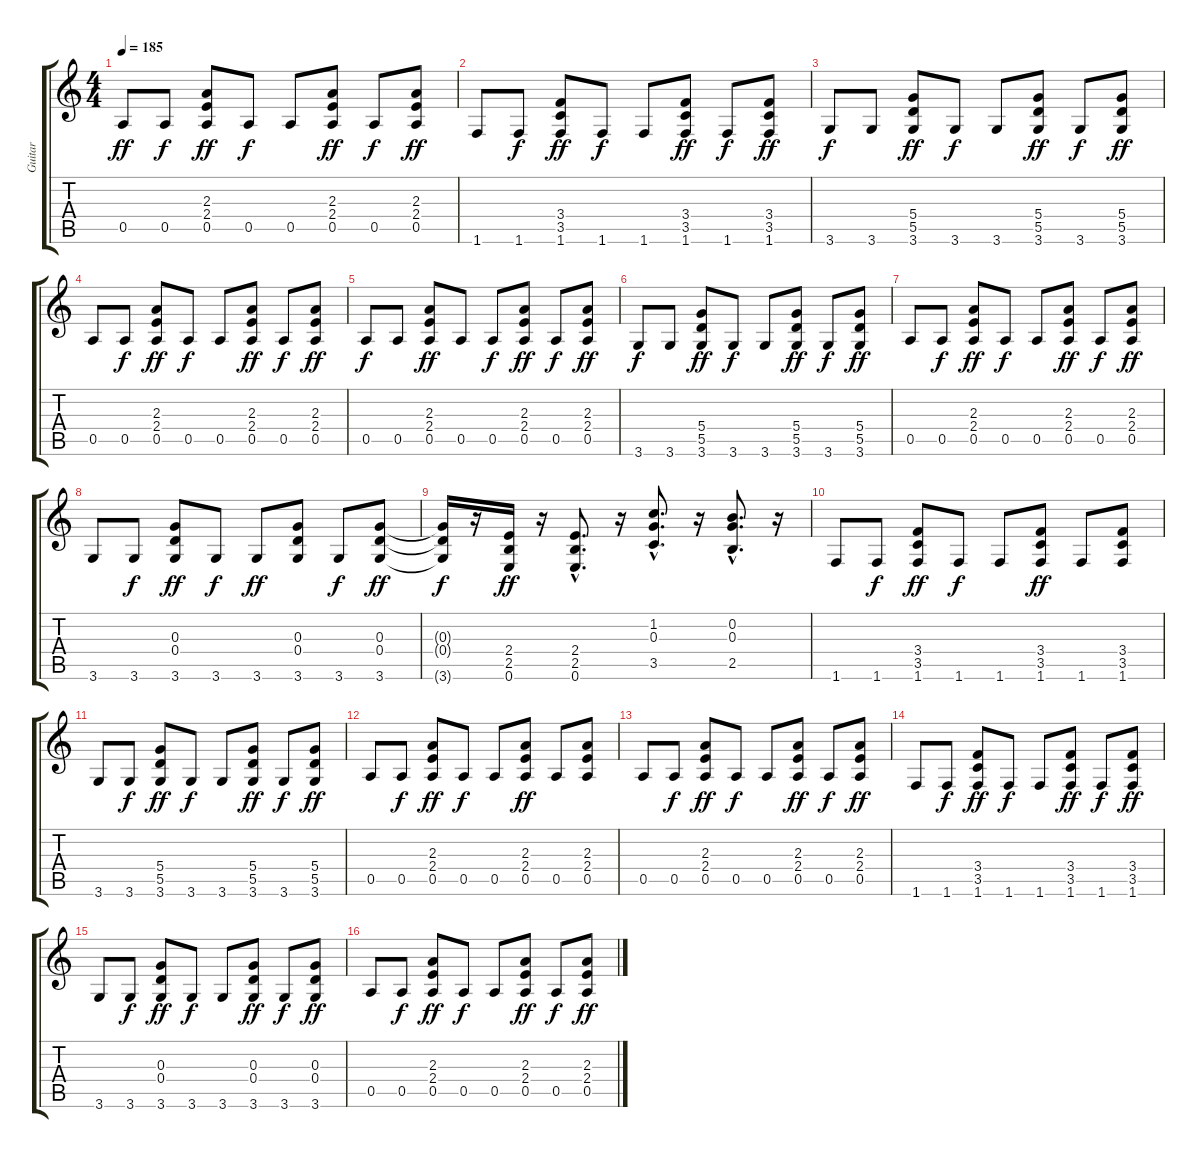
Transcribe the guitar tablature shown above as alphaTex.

\track ("Guitar" "Guitar") {instrument distortionguitar}
\staff {score tabs}
\tuning (E4 B3 G3 D3 A2 E2) {hide}
\ts (4 4)
\tempo 185
\clef g2
\ks c
0.5.8{dy ff} 0.5.8{dy f} (2.3 2.4 0.5).8{dy ff} 0.5.8{dy f} 0.5.8 (2.3 2.4 0.5).8{dy ff} 0.5.8{dy f} (2.3 2.4 0.5).8{dy ff volume 8} |
1.6.8 1.6.8{dy f} (3.4 3.5 1.6).8{dy ff} 1.6.8{dy f} 1.6.8 (3.4 3.5 1.6).8{dy ff} 1.6.8{dy f} (3.4 3.5 1.6).8{dy ff} |
3.6.8{dy f} 3.6.8 (5.4 5.5 3.6).8{dy ff} 3.6.8{dy f} 3.6.8 (5.4 5.5 3.6).8{dy ff} 3.6.8{dy f} (5.4 5.5 3.6).8{dy ff volume 7} |
0.5.8 0.5.8{dy f} (2.3 2.4 0.5).8{dy ff} 0.5.8{dy f} 0.5.8 (2.3 2.4 0.5).8{dy ff} 0.5.8{dy f} (2.3 2.4 0.5).8{dy ff} |
0.5.8{dy f} 0.5.8 (2.3 2.4 0.5).8{dy ff} 0.5.8 0.5.8{dy f} (2.3 2.4 0.5).8{dy ff volume 6} 0.5.8{dy f} (2.3 2.4 0.5).8{dy ff} |
3.6.8{dy f} 3.6.8 (5.4 5.5 3.6).8{dy ff} 3.6.8{dy f} 3.6.8 (5.4 5.5 3.6).8{dy ff} 3.6.8{dy f} (5.4 5.5 3.6).8{dy ff} |
0.5.8 0.5.8{dy f} (2.3 2.4 0.5).8{dy ff} 0.5.8{dy f} 0.5.8 (2.3 2.4 0.5).8{dy ff} 0.5.8{dy f} (2.3 2.4 0.5).8{dy ff volume 5} |
3.6.8 3.6.8{dy f} (0.3 0.4 3.6).8{dy ff} 3.6.8{dy f} 3.6.8{dy ff} (0.3 0.4 3.6).8 3.6.8{dy f} (0.3 0.4 3.6).8{dy ff} |
(0.3{t} 0.4{t} 3.6{t}).16{dy f} r.16 (2.4 2.5 0.6).16{dy ff} r.16 (2.4{hac} 2.5{hac} 0.6{hac}).8{d} r.16 (1.2{hac} 0.3{hac} 3.5{hac}).8{d volume 4} r.16 (0.2{hac} 0.3{hac} 2.5{hac}).8{d} r.16 |
1.6.8 1.6.8{dy f} (3.4 3.5 1.6).8{dy ff} 1.6.8{dy f} 1.6.8 (3.4 3.5 1.6).8{dy ff} 1.6.8 (3.4 3.5 1.6).8 |
3.6.8 3.6.8{dy f} (5.4 5.5 3.6).8{dy ff} 3.6.8{dy f} 3.6.8 (5.4 5.5 3.6).8{dy ff volume 3} 3.6.8{dy f} (5.4 5.5 3.6).8{dy ff} |
0.5.8 0.5.8{dy f} (2.3 2.4 0.5).8{dy ff} 0.5.8{dy f} 0.5.8 (2.3 2.4 0.5).8{dy ff} 0.5.8 (2.3 2.4 0.5).8 |
0.5.8 0.5.8{dy f} (2.3 2.4 0.5).8{dy ff volume 2} 0.5.8{dy f} 0.5.8 (2.3 2.4 0.5).8{dy ff} 0.5.8{dy f} (2.3 2.4 0.5).8{dy ff} |
1.6.8 1.6.8{dy f} (3.4 3.5 1.6).8{dy ff} 1.6.8{dy f} 1.6.8 (3.4 3.5 1.6).8{dy ff} 1.6.8{dy f} (3.4 3.5 1.6).8{dy ff} |
3.6.8 3.6.8{dy f} (0.3 0.4 3.6).8{dy ff volume 1} 3.6.8{dy f} 3.6.8 (0.3 0.4 3.6).8{dy ff} 3.6.8{dy f} (0.3 0.4 3.6).8{dy ff} |
0.5.8 0.5.8{dy f} (2.3 2.4 0.5).8{dy ff} 0.5.8{dy f} 0.5.8 (2.3 2.4 0.5).8{dy ff} 0.5.8{dy f} (2.3 2.4 0.5).8{dy ff}
